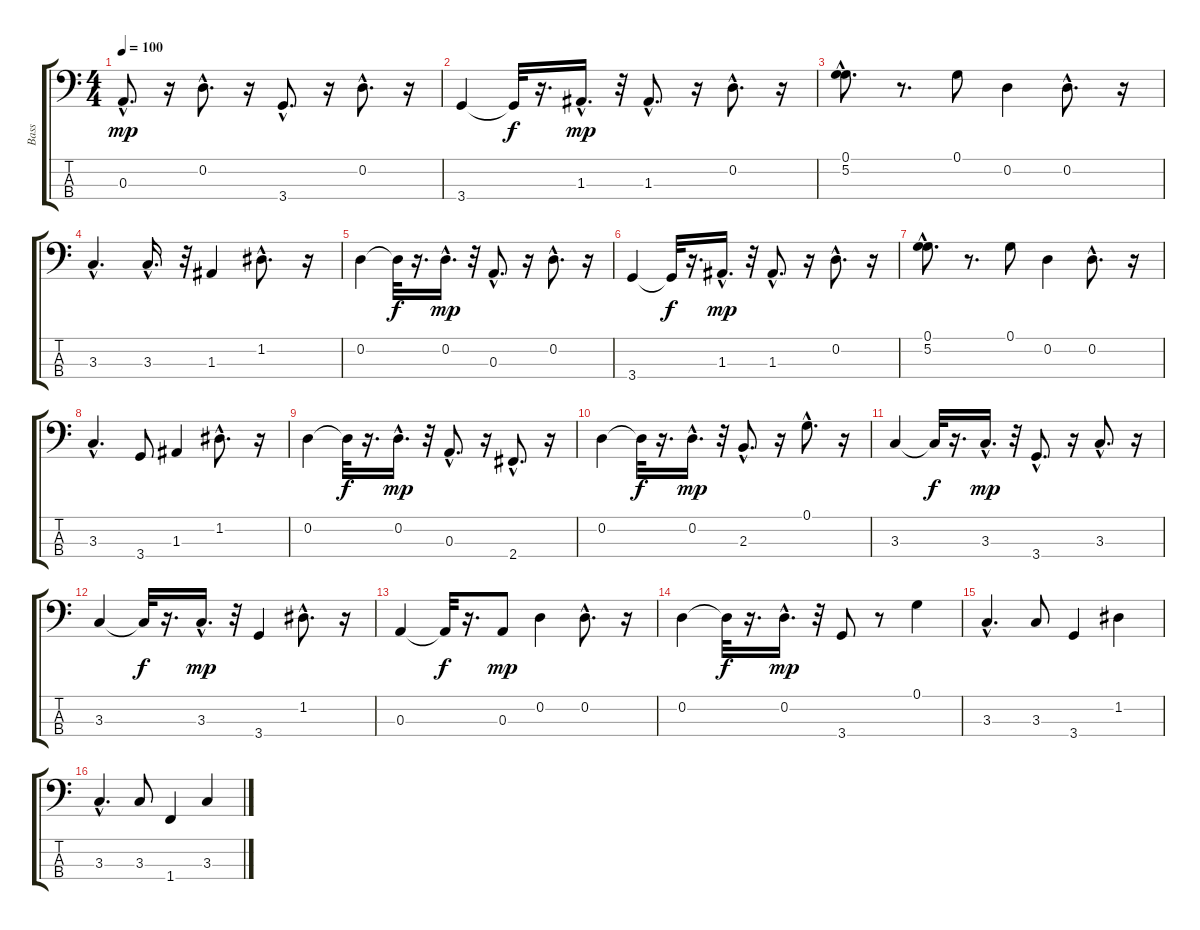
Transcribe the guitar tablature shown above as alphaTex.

\track ("Bass" "Bass") {instrument electricbassfinger}
\staff {score tabs}
\tuning (G2 D2 A1 E1) {hide}
\ts (4 4)
\tempo 100
\clef f4
\ks c
0.3{hac}.8{d dy mp} r.16 0.2{hac}.8{d} r.16 3.4{hac}.8{d} r.16 0.2{hac}.8{d} r.16 |
3.4.4 3.4{t}.32{dy f} r.16{d} 1.3{hac}.16{d dy mp} r.32 1.3{hac}.8{d} r.16 0.2{hac}.8{d} r.16 |
(0.1{hac} 5.2{hac}).8{d} r.8{d} 0.1.8 0.2.4 0.2{hac}.8{d} r.16 |
3.3{hac}.4{d} 3.3{hac}.16{d} r.32 1.3.4 1.2{hac}.8{d} r.16 |
0.2.4 0.2{t}.32{dy f} r.16{d} 0.2{hac}.16{d dy mp} r.32 0.3{hac}.8{d} r.16 0.2{hac}.8{d} r.16 |
3.4.4 3.4{t}.32{dy f} r.16{d} 1.3{hac}.16{d dy mp} r.32 1.3{hac}.8{d} r.16 0.2{hac}.8{d} r.16 |
(0.1{hac} 5.2{hac}).8{d} r.8{d} 0.1.8 0.2.4 0.2{hac}.8{d} r.16 |
3.3{hac}.4{d} 3.4.8 1.3.4 1.2{hac}.8{d} r.16 |
0.2.4 0.2{t}.32{dy f} r.16{d} 0.2{hac}.16{d dy mp} r.32 0.3{hac}.8{d} r.16 2.4{hac}.8{d} r.16 |
0.2.4 0.2{t}.32{dy f} r.16{d} 0.2{hac}.16{d dy mp} r.32 2.3{hac}.8{d} r.16 0.1{hac}.8{d} r.16 |
3.3.4 3.3{t}.32{dy f} r.16{d} 3.3{hac}.16{d dy mp} r.32 3.4{hac}.8{d} r.16 3.3{hac}.8{d} r.16 |
3.3.4 3.3{t}.32{dy f} r.16{d} 3.3{hac}.16{d dy mp} r.32 3.4.4 1.2{hac}.8{d} r.16 |
0.3.4 0.3{t}.32{dy f} r.16{d} 0.3.8{dy mp} 0.2.4 0.2{hac}.8{d} r.16 |
0.2.4 0.2{t}.32{dy f} r.16{d} 0.2{hac}.16{d dy mp} r.32 3.4.8 r.8 0.1.4 |
3.3{hac}.4{d} 3.3.8 3.4.4 1.2.4 |
3.3{hac}.4{d} 3.3.8 1.4.4 3.3.4
